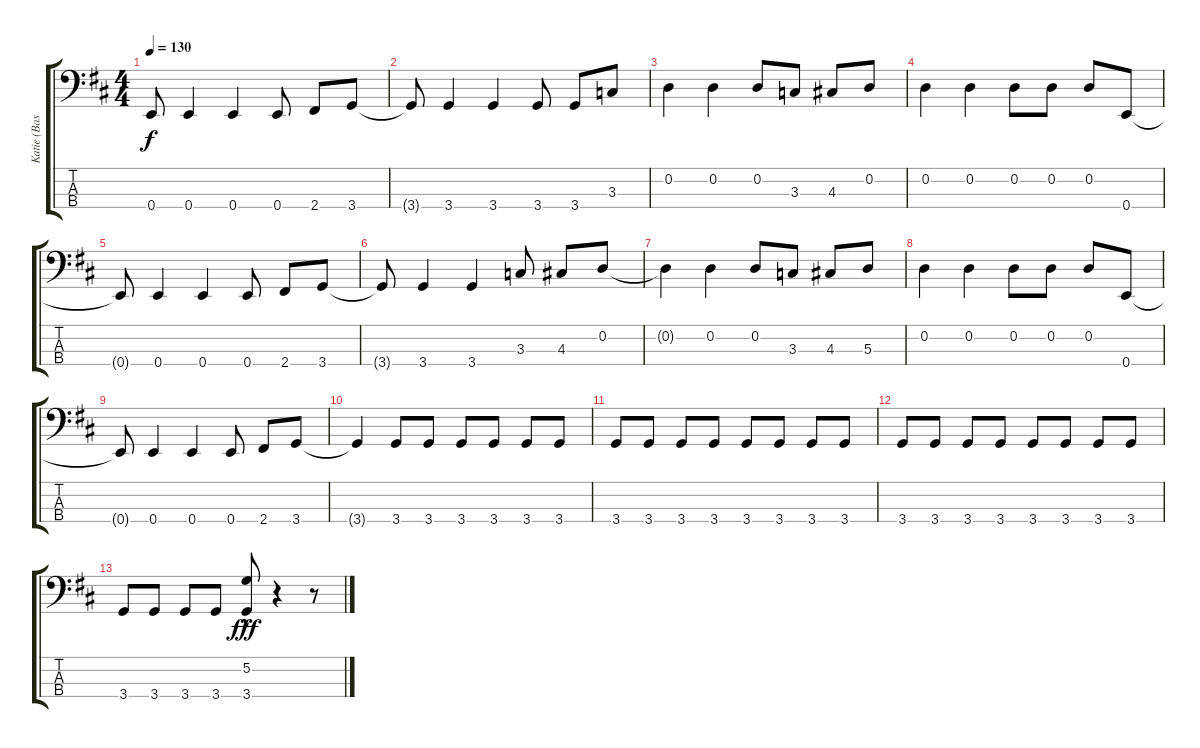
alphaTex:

\track ("Katie (Bass)" "Katie (Bas") {instrument electricbassfinger}
\staff {score tabs}
\tuning (G2 D2 A1 E1) {hide}
\ts (4 4)
\tempo 130
\clef f4
\ks d
0.4{t}.8{dy f} 0.4.4 0.4.4 0.4.8 2.4.8 3.4.8 |
3.4{t}.8 3.4.4 3.4.4 3.4.8 3.4.8 3.3.8 |
0.2.4 0.2.4 0.2.8 3.3.8 4.3.8 0.2.8 |
0.2.4 0.2.4 0.2.8 0.2.8 0.2.8 0.4.8 |
0.4{t}.8 0.4.4 0.4.4 0.4.8 2.4.8 3.4.8 |
3.4{t}.8 3.4.4 3.4.4 3.3.8 4.3.8 0.2.8 |
0.2{t}.4 0.2.4 0.2.8 3.3.8 4.3.8 5.3.8 |
0.2.4 0.2.4 0.2.8 0.2.8 0.2.8 0.4.8 |
0.4{t}.8 0.4.4 0.4.4 0.4.8 2.4.8 3.4.8 |
3.4{t}.4 3.4.8 3.4.8 3.4.8 3.4.8 3.4.8 3.4.8 |
3.4.8 3.4.8 3.4.8 3.4.8 3.4.8 3.4.8 3.4.8 3.4.8 |
3.4.8 3.4.8 3.4.8 3.4.8 3.4.8 3.4.8 3.4.8 3.4.8 |
3.4.8 3.4.8 3.4.8 3.4.8 (5.2{hac} 3.4{hac}).8{dy fff} r.4 r.8
